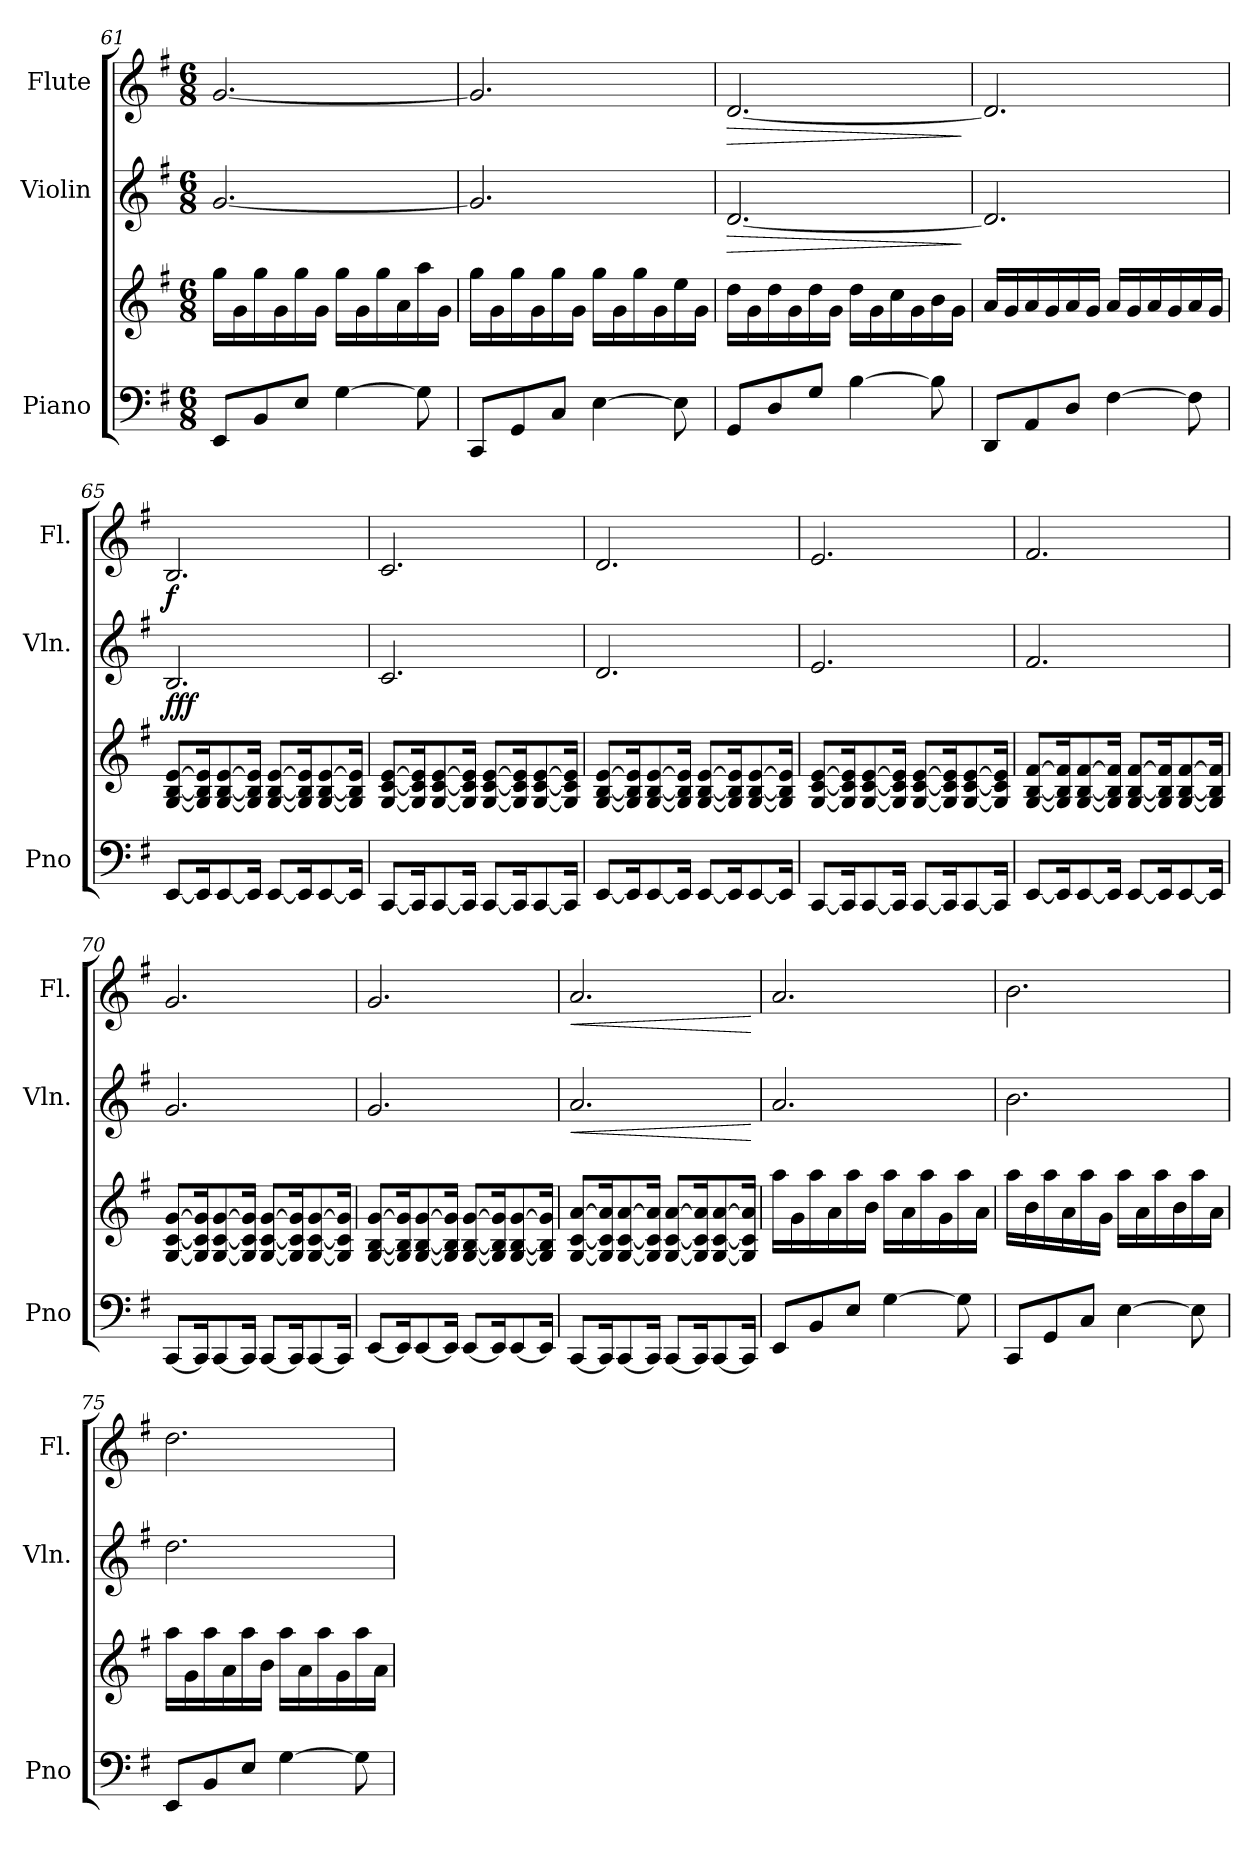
**kern	**kern	**kern	**dynam	**kern	**dynam
*part3	*part3	*part2	*part2	*part1	*part1
*staff4	*staff3	*staff2	*staff2	*staff1	*staff1
*I"Piano	*	*I"Violin	*	*I"Flute	*
*I'Pno	*	*I'Vln.	*	*I'Fl.	*
*clefF4	*clefG2	*clefG2	*	*clefG2	*
*k[f#]	*k[f#]	*k[f#]	*	*k[f#]	*
*M6/8	*M6/8	*M6/8	*	*M6/8	*
=61	=61	=61	=61	=61	=61
8EE/L	16gg\LL	[2.g/	.	[2.g/	.
.	16g\	.	.	.	.
8BB/	16gg\	.	.	.	.
.	16g\	.	.	.	.
8E/J	16gg\	.	.	.	.
.	16g\JJ	.	.	.	.
[4G\	16gg\LL	.	.	.	.
.	16g\	.	.	.	.
.	16gg\	.	.	.	.
.	16a\	.	.	.	.
8G\]	16aa\	.	.	.	.
.	16g\JJ	.	.	.	.
=62	=62	=62	=62	=62	=62
8CC/L	16gg\LL	2.g/]	.	2.g/]	.
.	16g\	.	.	.	.
8GG/	16gg\	.	.	.	.
.	16g\	.	.	.	.
8C/J	16gg\	.	.	.	.
.	16g\JJ	.	.	.	.
[4E\	16gg\LL	.	.	.	.
.	16g\	.	.	.	.
.	16gg\	.	.	.	.
.	16g\	.	.	.	.
8E\]	16ee\	.	.	.	.
.	16g\JJ	.	.	.	.
!!LO:LB:g=z
=63	=63	=63	=63	=63	=63
!	!	!	!LO:HP:b	!	!LO:HP:b
8GG/L	16dd\LL	[2.d/	>	[2.d/	>
.	16g\	.	.	.	.
8D/	16dd\	.	.	.	.
.	16g\	.	.	.	.
8G/J	16dd\	.	.	.	.
.	16g\JJ	.	.	.	.
[4B\	16dd\LL	.	.	.	.
.	16g\	.	.	.	.
.	16cc\	.	.	.	.
.	16g\	.	.	.	.
8B\]	16b\	.	.	.	.
.	16g\JJ	.	.	.	.
.	.	.	]	.	]
=64	=64	=64	=64	=64	=64
8DD/L	16a/LL	2.d/]	.	2.d/]	.
.	16g/	.	.	.	.
8AA/	16a/	.	.	.	.
.	16g/	.	.	.	.
8D/J	16a/	.	.	.	.
.	16g/JJ	.	.	.	.
[4F#\	16a/LL	.	.	.	.
.	16g/	.	.	.	.
.	16a/	.	.	.	.
.	16g/	.	.	.	.
8F#\]	16a/	.	.	.	.
.	16g/JJ	.	.	.	.
=65	=65	=65	=65	=65	=65
!	!	!	!LO:DY:b	!	!
!	!	!	!LO:DY:n=1:b	!	!
!	!	!	!LO:DY:n=2:b	!	!LO:DY:b
[8EE/L	[8G/ [8B/ [8e/L	2.B/	f f f	2.B/	f
16EE/K]	16G/] 16B/] 16e/]K	.	.	.	.
[8EE/	[8G/ [8B/ [8e/	.	.	.	.
16EE/Jk]	16G/] 16B/] 16e/]Jk	.	.	.	.
[8EE/L	[8G/ [8B/ [8e/L	.	.	.	.
16EE/K]	16G/] 16B/] 16e/]K	.	.	.	.
[8EE/	[8G/ [8B/ [8e/	.	.	.	.
16EE/Jk]	16G/] 16B/] 16e/]Jk	.	.	.	.
!!LO:LB:g=z
=66	=66	=66	=66	=66	=66
[8CC/L	[8G/ [8c/ [8e/L	2.c/	.	2.c/	.
16CC/K]	16G/] 16c/] 16e/]K	.	.	.	.
[8CC/	[8G/ [8c/ [8e/	.	.	.	.
16CC/Jk]	16G/] 16c/] 16e/]Jk	.	.	.	.
[8CC/L	[8G/ [8c/ [8e/L	.	.	.	.
16CC/K]	16G/] 16c/] 16e/]K	.	.	.	.
[8CC/	[8G/ [8c/ [8e/	.	.	.	.
16CC/Jk]	16G/] 16c/] 16e/]Jk	.	.	.	.
=67	=67	=67	=67	=67	=67
[8EE/L	[8G/ [8B/ [8e/L	2.d/	.	2.d/	.
16EE/K]	16G/] 16B/] 16e/]K	.	.	.	.
[8EE/	[8G/ [8B/ [8e/	.	.	.	.
16EE/Jk]	16G/] 16B/] 16e/]Jk	.	.	.	.
[8EE/L	[8G/ [8B/ [8e/L	.	.	.	.
16EE/K]	16G/] 16B/] 16e/]K	.	.	.	.
[8EE/	[8G/ [8B/ [8e/	.	.	.	.
16EE/Jk]	16G/] 16B/] 16e/]Jk	.	.	.	.
=68	=68	=68	=68	=68	=68
[8CC/L	[8G/ [8c/ [8e/L	2.e/	.	2.e/	.
16CC/K]	16G/] 16c/] 16e/]K	.	.	.	.
[8CC/	[8G/ [8c/ [8e/	.	.	.	.
16CC/Jk]	16G/] 16c/] 16e/]Jk	.	.	.	.
[8CC/L	[8G/ [8c/ [8e/L	.	.	.	.
16CC/K]	16G/] 16c/] 16e/]K	.	.	.	.
[8CC/	[8G/ [8c/ [8e/	.	.	.	.
16CC/Jk]	16G/] 16c/] 16e/]Jk	.	.	.	.
!!LO:PB:g=z
=69	=69	=69	=69	=69	=69
[8EE/L	[8G/ [8B/ [8f#/L	2.f#/	.	2.f#/	.
16EE/K]	16G/] 16B/] 16f#/]K	.	.	.	.
[8EE/	[8G/ [8B/ [8f#/	.	.	.	.
16EE/Jk]	16G/] 16B/] 16f#/]Jk	.	.	.	.
[8EE/L	[8G/ [8B/ [8f#/L	.	.	.	.
16EE/K]	16G/] 16B/] 16f#/]K	.	.	.	.
[8EE/	[8G/ [8B/ [8f#/	.	.	.	.
16EE/Jk]	16G/] 16B/] 16f#/]Jk	.	.	.	.
=70	=70	=70	=70	=70	=70
[8CC/L	[8G/ [8c/ [8g/L	2.g/	.	2.g/	.
16CC/K]	16G/] 16c/] 16g/]K	.	.	.	.
[8CC/	[8G/ [8c/ [8g/	.	.	.	.
16CC/Jk]	16G/] 16c/] 16g/]Jk	.	.	.	.
[8CC/L	[8G/ [8c/ [8g/L	.	.	.	.
16CC/K]	16G/] 16c/] 16g/]K	.	.	.	.
[8CC/	[8G/ [8c/ [8g/	.	.	.	.
16CC/Jk]	16G/] 16c/] 16g/]Jk	.	.	.	.
=71	=71	=71	=71	=71	=71
[8EE/L	[8G/ [8B/ [8g/L	2.g/	.	2.g/	.
16EE/K]	16G/] 16B/] 16g/]K	.	.	.	.
[8EE/	[8G/ [8B/ [8g/	.	.	.	.
16EE/Jk]	16G/] 16B/] 16g/]Jk	.	.	.	.
[8EE/L	[8G/ [8B/ [8g/L	.	.	.	.
16EE/K]	16G/] 16B/] 16g/]K	.	.	.	.
[8EE/	[8G/ [8B/ [8g/	.	.	.	.
16EE/Jk]	16G/] 16B/] 16g/]Jk	.	.	.	.
!!LO:LB:g=z
=72	=72	=72	=72	=72	=72
!	!	!	!LO:HP:b	!	!LO:HP:b
[8CC/L	[8G/ [8c/ [8a/L	2.a/	<	2.a/	<
16CC/K]	16G/] 16c/] 16a/]K	.	.	.	.
[8CC/	[8G/ [8c/ [8a/	.	.	.	.
16CC/Jk]	16G/] 16c/] 16a/]Jk	.	.	.	.
[8CC/L	[8G/ [8c/ [8a/L	.	.	.	.
16CC/K]	16G/] 16c/] 16a/]K	.	.	.	.
[8CC/	[8G/ [8c/ [8a/	.	.	.	.
16CC/Jk]	16G/] 16c/] 16a/]Jk	.	.	.	.
.	.	.	[	.	[
=73	=73	=73	=73	=73	=73
8EE/L	16aa\LL	2.a/	.	2.a/	.
.	16g\	.	.	.	.
8BB/	16aa\	.	.	.	.
.	16a\	.	.	.	.
8E/J	16aa\	.	.	.	.
.	16b\JJ	.	.	.	.
[4G\	16aa\LL	.	.	.	.
.	16a\	.	.	.	.
.	16aa\	.	.	.	.
.	16g\	.	.	.	.
8G\]	16aa\	.	.	.	.
.	16a\JJ	.	.	.	.
=74	=74	=74	=74	=74	=74
8CC/L	16aa\LL	2.b\	.	2.b\	.
.	16b\	.	.	.	.
8GG/	16aa\	.	.	.	.
.	16a\	.	.	.	.
8C/J	16aa\	.	.	.	.
.	16g\JJ	.	.	.	.
[4E\	16aa\LL	.	.	.	.
.	16a\	.	.	.	.
.	16aa\	.	.	.	.
.	16b\	.	.	.	.
8E\]	16aa\	.	.	.	.
.	16a\JJ	.	.	.	.
!!LO:LB:g=z
=75	=75	=75	=75	=75	=75
8EE/L	16aa\LL	2.dd\	.	2.dd\	.
.	16g\	.	.	.	.
8BB/	16aa\	.	.	.	.
.	16a\	.	.	.	.
8E/J	16aa\	.	.	.	.
.	16b\JJ	.	.	.	.
[4G\	16aa\LL	.	.	.	.
.	16a\	.	.	.	.
.	16aa\	.	.	.	.
.	16g\	.	.	.	.
8G\]	16aa\	.	.	.	.
.	16a\JJ	.	.	.	.
=	=	=	=	=	=
*-	*-	*-	*-	*-	*-
